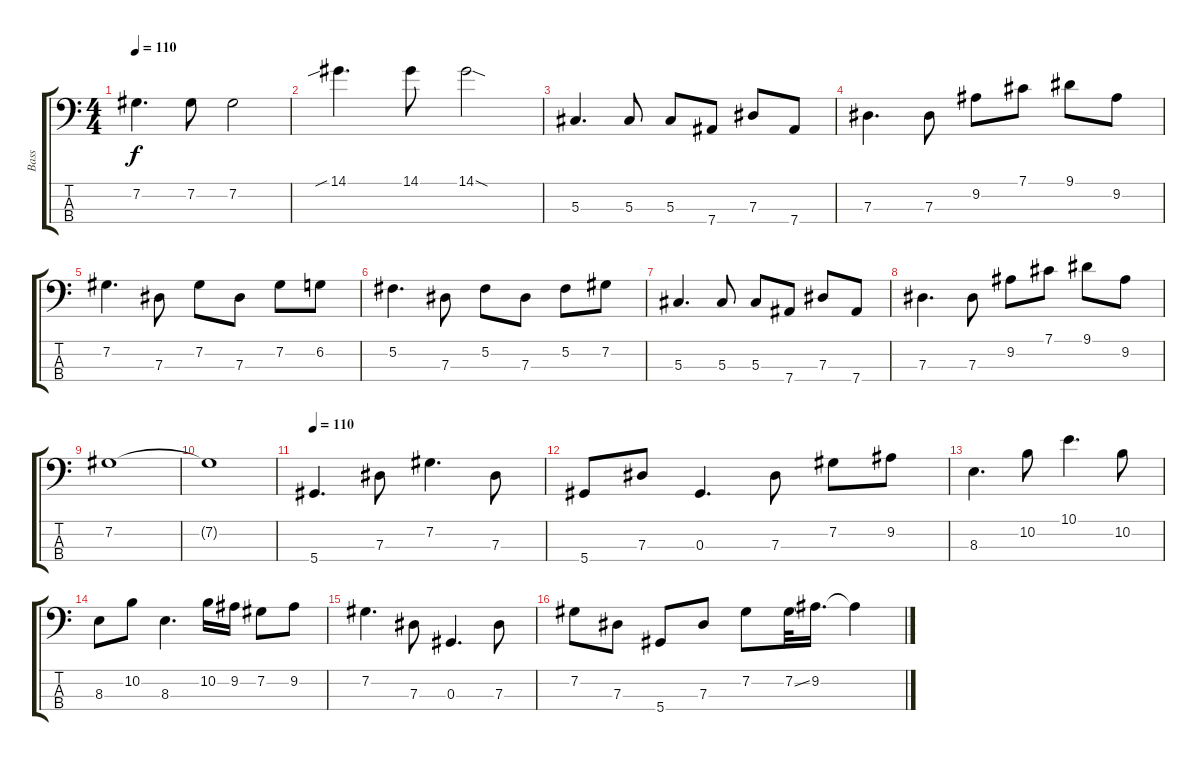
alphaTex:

\track ("Bass" "Bass") {instrument electricbassfinger}
\staff {score tabs}
\tuning (Gb2 Db2 Ab1 Eb1) {hide}
\ts (4 4)
\tempo 110
\clef f4
\ks c
7.2.4{d dy f} 7.2.8 7.2.2 |
14.1{sib}.4{d} 14.1.8 14.1{sod}.2 |
5.3.4{d} 5.3.8 5.3.8 7.4.8 7.3.8 7.4.8 |
7.3.4{d} 7.3.8 9.2.8 7.1.8 9.1.8 9.2.8 |
7.2.4{d} 7.3.8 7.2.8 7.3.8 7.2.8 6.2.8 |
5.2.4{d} 7.3.8 5.2.8 7.3.8 5.2.8 7.2.8 |
5.3.4{d} 5.3.8 5.3.8 7.4.8 7.3.8 7.4.8 |
7.3.4{d} 7.3.8 9.2.8 7.1.8 9.1.8 9.2.8 |
7.2.1 |
7.2{t}.1 |
\tempo 110
5.4.4{d} 7.3.8 7.2.4{d} 7.3.8 |
5.4.8 7.3.8 0.3.4{d} 7.3.8 7.2.8 9.2.8 |
8.3.4{d} 10.2.8 10.1.4{d} 10.2.8 |
8.3.8 10.2.8 8.3.4{d} 10.2.16 9.2.16 7.2.8 9.2.8 |
7.2.4{d} 7.3.8 0.3.4{d} 7.3.8 |
7.2.8 7.3.8 5.4.8 7.3.8 7.2.8 7.2{ss}.32 9.2.16{d} 9.2{t}.4
